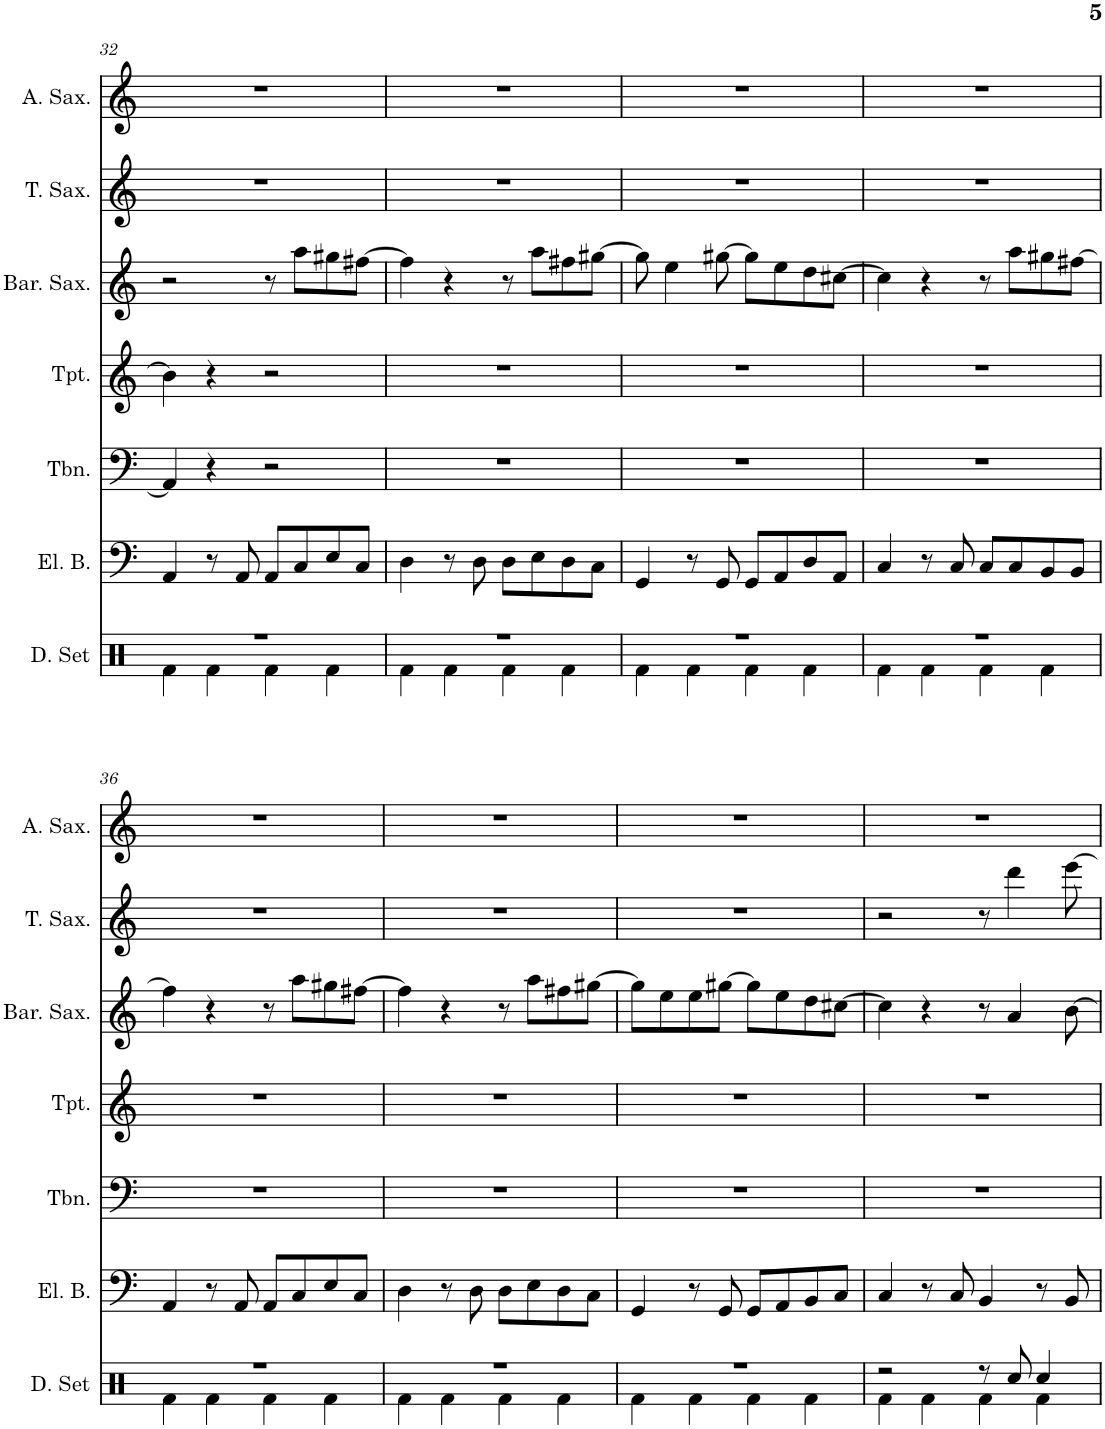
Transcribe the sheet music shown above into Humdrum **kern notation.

**kern	**kern	**kern	**kern	**kern	**kern	**kern
*part7	*part6	*part5	*part4	*part3	*part2	*part1
*staff7	*staff6	*staff5	*staff4	*staff3	*staff2	*staff1
*I"Drumset, Drumset	*I"5-str. Electric Bass, Electric Bass	*I"Trombone, Trombone	*I"Trumpet, Bb Trumpet	*I"Baritone Saxophone, Baritone Saxophone	*I"Tenor Saxophone, Tenor Saxophone	*I"Alto Saxophone, Alto Saxophone
*I'D. Set	*I'El. B.	*I'Tbn.	*I'Tpt.	*I'Bar. Sax.	*I'T. Sax.	*I'A. Sax.
!!LO:PB:g=z
*clefX	*clefF4	*clefF4	*clefG2	*clefG2	*clefG2	*clefG2
*	*Trd7c12	*	*Trd1c2	*Trd12c21	*Trd8c14	*Trd5c9
*k[]	*k[]	*k[]	*k[]	*k[]	*k[]	*k[]
*M4/4	*M4/4	*M4/4	*M4/4	*M4/4	*M4/4	*M4/4
=32	=32	=32	=32	=32	=32	=32
*^	*	*	*	*	*	*
1r	4Rf\	4AA/	4AA/]	4b\]	2r	1r	1r
.	4Rf\	8r	4r	4r	.	.	.
.	.	8AA/	.	.	.	.	.
.	4Rf\	8AA/L	2r	2r	8r	.	.
.	.	8C/	.	.	8aa\L	.	.
.	4Rf\	8E/	.	.	8gg#X\	.	.
.	.	8C/J	.	.	[8ff#X\J	.	.
=33	=33	=33	=33	=33	=33	=33	=33
1r	4Rf\	4D\	1r	1r	4ff#\]	1r	1r
.	4Rf\	8r	.	.	4r	.	.
.	.	8D\	.	.	.	.	.
.	4Rf\	8D\L	.	.	8r	.	.
.	.	8E\	.	.	8aa\L	.	.
.	4Rf\	8D\	.	.	8ff#X\	.	.
.	.	8C\J	.	.	[8gg#X\J	.	.
=34	=34	=34	=34	=34	=34	=34	=34
1r	4Rf\	4GG/	1r	1r	8gg#\]	1r	1r
.	.	.	.	.	4ee\	.	.
.	4Rf\	8r	.	.	.	.	.
.	.	8GG/	.	.	[8gg#X\	.	.
.	4Rf\	8GG/L	.	.	8gg#\L]	.	.
.	.	8AA/	.	.	8ee\	.	.
.	4Rf\	8D/	.	.	8dd\	.	.
.	.	8AA/J	.	.	[8cc#X\J	.	.
=35	=35	=35	=35	=35	=35	=35	=35
1r	4Rf\	4C/	1r	1r	4cc#\]	1r	1r
.	4Rf\	8r	.	.	4r	.	.
.	.	8C/	.	.	.	.	.
.	4Rf\	8C/L	.	.	8r	.	.
.	.	8C/	.	.	8aa\L	.	.
.	4Rf\	8BB/	.	.	8gg#X\	.	.
.	.	8BB/J	.	.	[8ff#X\J	.	.
!!LO:LB:g=z
=36	=36	=36	=36	=36	=36	=36	=36
1r	4Rf\	4AA/	1r	1r	4ff#\]	1r	1r
.	4Rf\	8r	.	.	4r	.	.
.	.	8AA/	.	.	.	.	.
.	4Rf\	8AA/L	.	.	8r	.	.
.	.	8C/	.	.	8aa\L	.	.
.	4Rf\	8E/	.	.	8gg#X\	.	.
.	.	8C/J	.	.	[8ff#X\J	.	.
=37	=37	=37	=37	=37	=37	=37	=37
1r	4Rf\	4D\	1r	1r	4ff#\]	1r	1r
.	4Rf\	8r	.	.	4r	.	.
.	.	8D\	.	.	.	.	.
.	4Rf\	8D\L	.	.	8r	.	.
.	.	8E\	.	.	8aa\L	.	.
.	4Rf\	8D\	.	.	8ff#X\	.	.
.	.	8C\J	.	.	[8gg#X\J	.	.
=38	=38	=38	=38	=38	=38	=38	=38
1r	4Rf\	4GG/	1r	1r	8gg#\L]	1r	1r
.	.	.	.	.	8ee\	.	.
.	4Rf\	8r	.	.	8ee\	.	.
.	.	8GG/	.	.	[8gg#X\J	.	.
.	4Rf\	8GG/L	.	.	8gg#\L]	.	.
.	.	8AA/	.	.	8ee\	.	.
.	4Rf\	8BB/	.	.	8dd\	.	.
.	.	8C/J	.	.	[8cc#X\J	.	.
=39	=39	=39	=39	=39	=39	=39	=39
2r	4Rf\	4C/	1r	1r	4cc#\]	2r	1r
.	4Rf\	8r	.	.	4r	.	.
.	.	8C/	.	.	.	.	.
8r	4Rf\	4BB/	.	.	8r	8r	.
8Rcc/	.	.	.	.	4a/	4ddd\	.
4Rcc/	4Rf\	8r	.	.	.	.	.
.	.	8BB/	.	.	[8b\	[8eee\	.
*v	*v	*	*	*	*	*	*
=	=	=	=	=	=	=
*-	*-	*-	*-	*-	*-	*-
